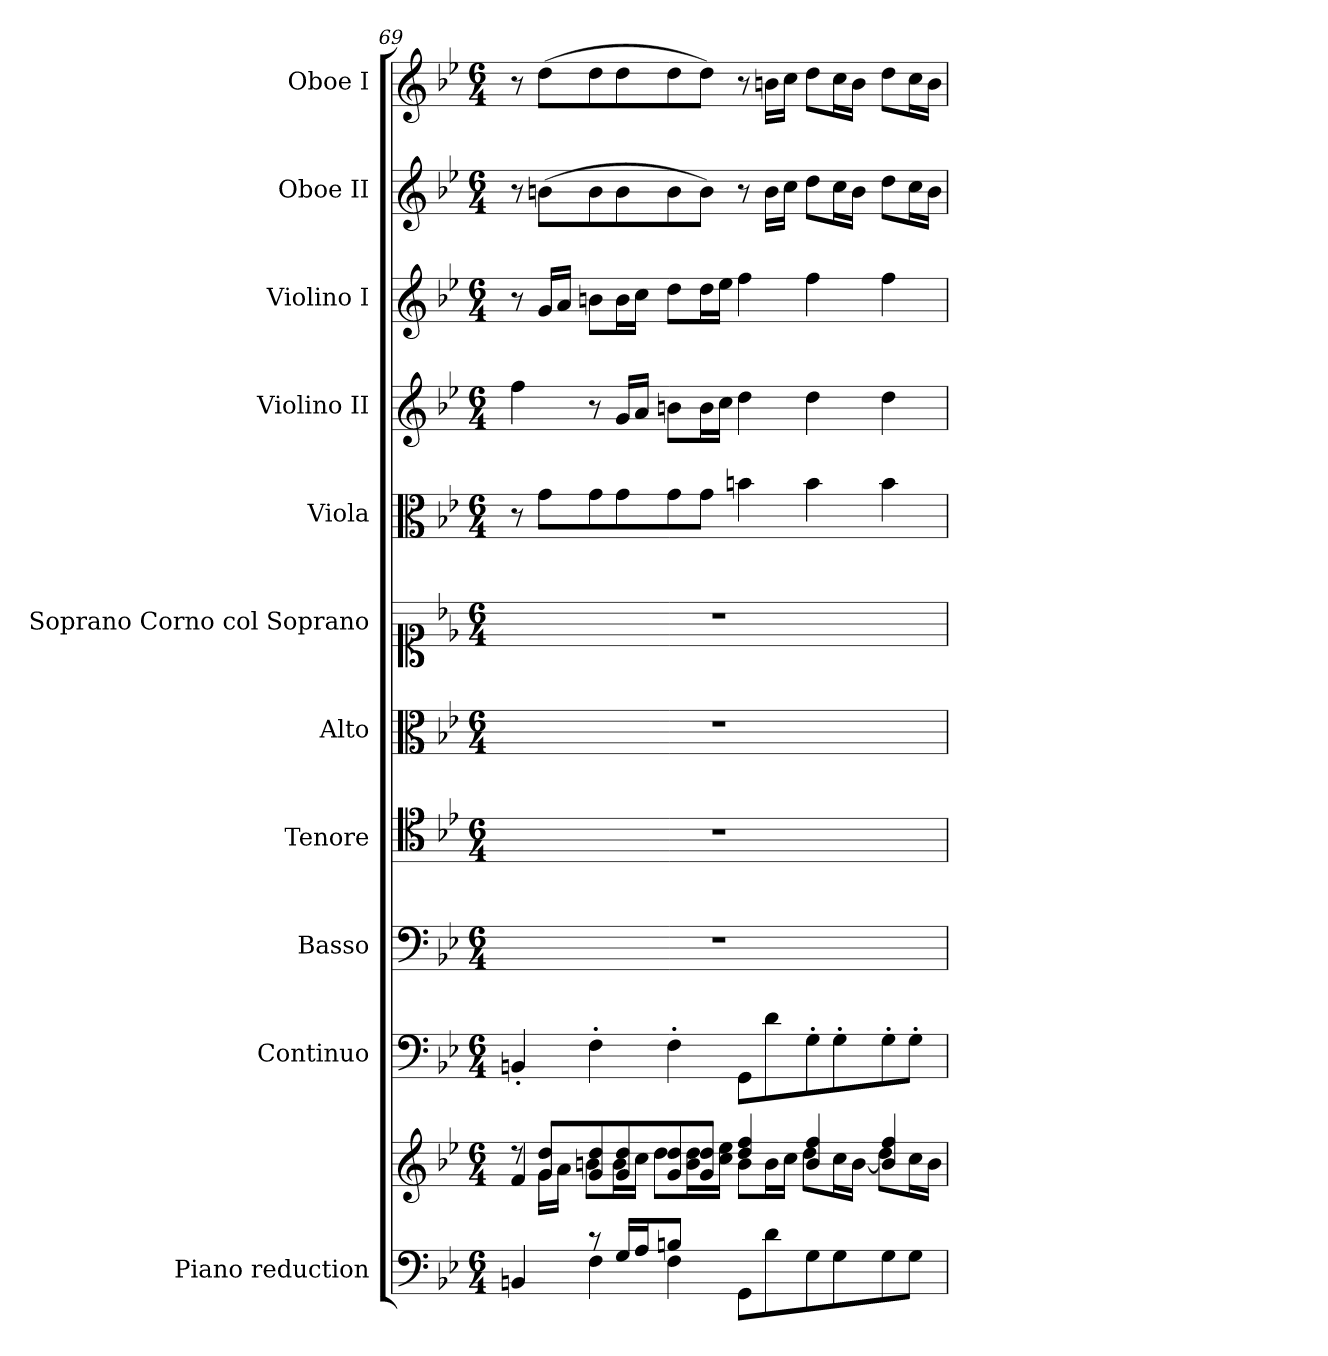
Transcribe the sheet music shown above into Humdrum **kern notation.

**kern	**kern	**kern	**kern	**kern	**kern	**kern	**kern	**kern	**kern	**kern	**kern
*part11	*part11	*part10	*part9	*part8	*part7	*part6	*part5	*part4	*part3	*part2	*part1
*staff12	*staff11	*staff10	*staff9	*staff8	*staff7	*staff6	*staff5	*staff4	*staff3	*staff2	*staff1
*I"Piano reduction	*	*I"Continuo	*I"Basso	*I"Tenore	*I"Alto	*I"Soprano Corno col Soprano	*I"Viola	*I"Violino II	*I"Violino I	*I"Oboe II	*I"Oboe I
*I'Pno	*	*	*	*	*	*	*I'Vla	*I'Vln	*I'Vln	*I'Ob	*I'Ob
*clefF4	*clefG2	*clefF4	*clefF4	*clefC4	*clefC3	*clefC1	*clefC3	*clefG2	*clefG2	*clefG2	*clefG2
*k[b-e-]	*k[b-e-]	*k[b-e-]	*k[b-e-]	*k[b-e-]	*k[b-e-]	*k[b-e-]	*k[b-e-]	*k[b-e-]	*k[b-e-]	*k[b-e-]	*k[b-e-]
*M6/4	*M6/4	*M6/4	*M6/4	*M6/4	*M6/4	*M6/4	*M6/4	*M6/4	*M6/4	*M6/4	*M6/4
=69	=69	=69	=69	=69	=69	=69	=69	=69	=69	=69	=69
*^	*^	*	*	*	*	*	*	*	*	*	*
*	*	*	*^	*	*	*	*	*	*	*	*	*	*
4ryy	4BBn/	8r	8ryy	4f/	4BBn'/	1.r	1.r	1.r	1.r	8r	4ff\	8r	8r	8r
.	.	8g/ 8dd/L	16g\LL	.	.	.	.	.	.	8g\L	.	16g/LL	(8bn\L	(8dd\L
.	.	.	16a\JJ	.	.	.	.	.	.	.	.	16a/JJ	.	.
8r	4F\	8g/ 8dd/	8bn\L	1ryy	4F'\	.	.	.	.	8g\	8r	8bn\L	8b\	8dd\
16G/LL	.	8g/ 8dd/	16b\L	.	.	.	.	.	.	8g\	16g/LL	16b\L	8b\	8dd\
16A/J	.	.	16cc\JJ	.	.	.	.	.	.	.	16a/JJ	16cc\JJ	.	.
8Bn/J	4F\	8g/ 8dd/	8dd\L	.	4F'\	.	.	.	.	8g\	8bn\L	8dd\L	8b\	8dd\
8ryy	.	8g/ 8dd/J	16b\ 16dd\L	.	.	.	.	.	.	8g\J	16b\L	16dd\L	8b\J)	8dd\J)
.	.	.	16cc\ 16ee-\JJ	.	.	.	.	.	.	.	16cc\JJ	16ee-\JJ	.	.
2.ryy	8GG\L	4dd/ 4ff/	8b\L	.	8GG\L	.	.	.	.	4bn\	4dd\	4ff\	8r	8r
.	8d\	.	16b\L	.	8d\	.	.	.	.	.	.	.	16b\LL	16bn\LL
.	.	.	16cc\JJ	.	.	.	.	.	.	.	.	.	16cc\JJ	16cc\JJ
.	8G\	4b/ 4ff/	8dd\L	.	8G'\	.	.	.	.	4b\	4dd\	4ff\	8dd\L	8dd\L
.	8G\	.	16cc\L	.	8G'\	.	.	.	.	.	.	.	16cc\L	16cc\L
.	.	.	[16b\JJ	.	.	.	.	.	.	.	.	.	16b\JJ	16b\JJ
.	8G\	4b/] 4ff/	8dd\L	4ryy	8G'\	.	.	.	.	4b\	4dd\	4ff\	8dd\L	8dd\L
.	8G\J	.	16cc\L	.	8G'\J	.	.	.	.	.	.	.	16cc\L	16cc\L
.	.	.	16b\JJ	.	.	.	.	.	.	.	.	.	16b\JJ	16b\JJ
*v	*v	*	*	*	*	*	*	*	*	*	*	*	*	*
*	*v	*v	*v	*	*	*	*	*	*	*	*	*	*
=	=	=	=	=	=	=	=	=	=	=	=
*-	*-	*-	*-	*-	*-	*-	*-	*-	*-	*-	*-
